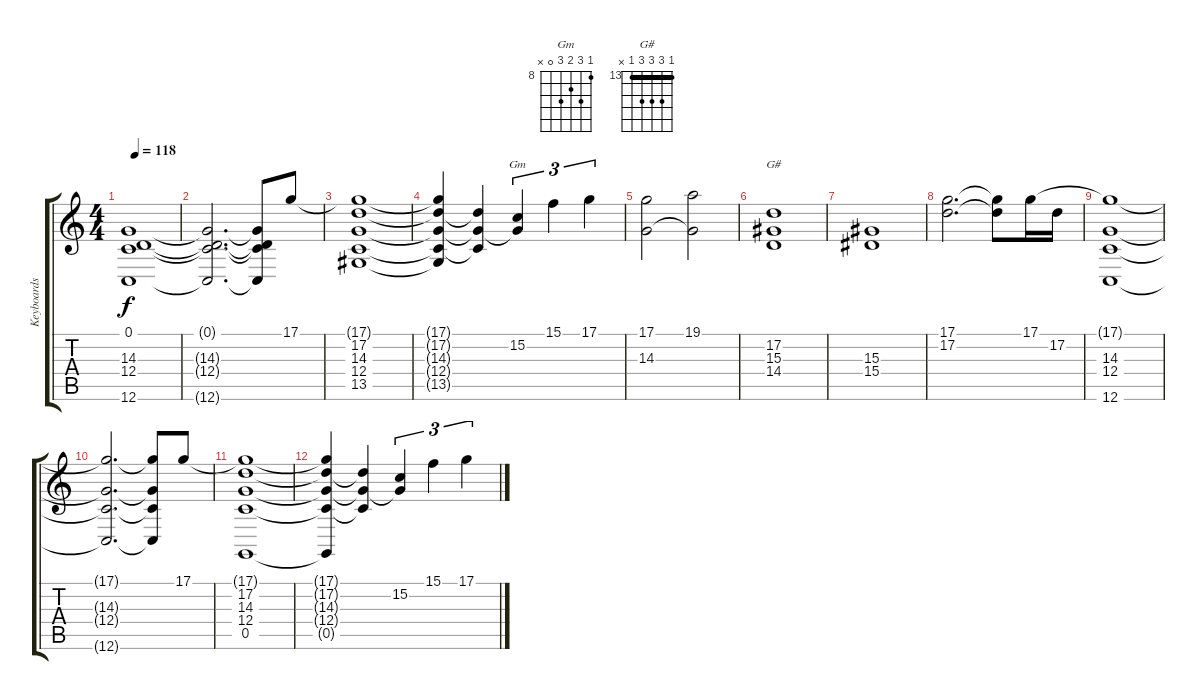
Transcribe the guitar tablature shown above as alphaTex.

\track ("Keyboards II" "Keyboards ") {instrument stringensemble2}
\staff {score tabs}
\tuning (D4 A3 F3 C3 G2 C2) {hide}
\chord ("Gm" 8 10 9 10 0 x) {firstfret 8}
\chord ("G#" 13 15 15 15 13 x) {firstfret 13 barre 13}
\ts (4 4)
\tempo 118
\clef g2
\ks c
(0.1 14.3 12.4 12.6).1{dy f} |
(0.1{t} 14.3{t} 12.4{t} 12.6{t}).2{d} (0.1{t} 14.3{t} 12.4{t} 12.6{t}).8 17.1.8 |
(17.1{t} 17.2 14.3 12.4 13.5{t}).1 |
(17.1{t} 17.2{t} 14.3{t} 12.4{t} 13.5{t}).4 (17.2{t} 14.3{t} 12.4{t}).4 (15.2 14.3{t}).4{tu (3 2) ch "Gm"} 15.1.4{tu (3 2)} 17.1.4{tu (3 2)} |
(17.1 14.3).2 (19.1 14.3{t}).2 |
(17.2 15.3 14.4).1{ch "G#"} |
(15.3 15.4).1 |
(17.1 17.2).2{d} (17.1{t} 17.2{t}).8 17.1.16 17.2.16 |
(17.1{t} 14.3 12.4 12.6).1 |
(17.1{t} 14.3{t} 12.4{t} 12.6{t}).2{d} (17.1{t} 14.3{t} 12.4{t} 12.6{t}).8 17.1.8 |
(17.1{t} 17.2 14.3 12.4 0.5).1 |
(17.1{t} 17.2{t} 14.3{t} 12.4{t} 0.5{t}).4 (17.2{t} 14.3{t} 12.4{t}).4 (15.2 14.3{t}).4{tu (3 2)} 15.1.4{tu (3 2)} 17.1.4{tu (3 2)}
